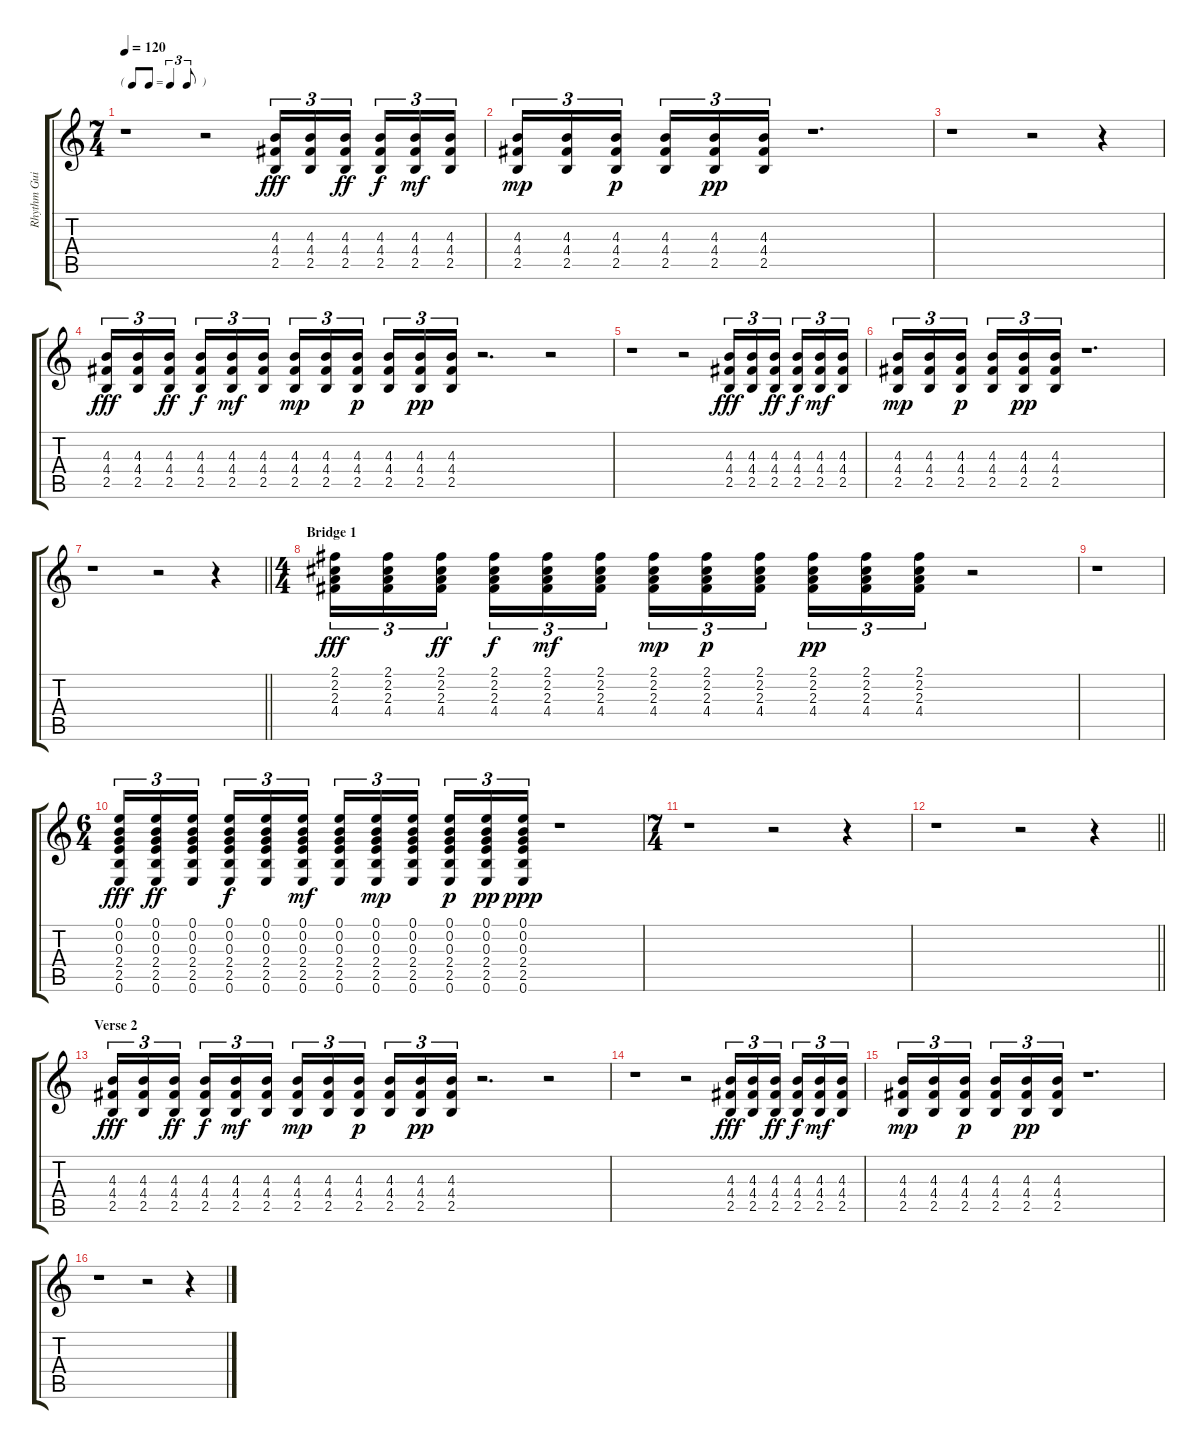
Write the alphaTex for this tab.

\track ("Rhythm Guitar I (Gilmour)" "Rhythm Gui") {instrument electricguitarclean}
\staff {score tabs}
\tuning (E4 B3 G3 D3 A2 E2) {hide}
\ts (7 4)
\tf triplet8th
\tempo 120
\clef g2
\ks c
r.1{dy pp} r.2 (4.3 4.4 2.5).16{tu (3 2) dy fff} (4.3 4.4 2.5).16{tu (3 2)} (4.3 4.4 2.5).16{tu (3 2) dy ff beam splitsecondary} (4.3 4.4 2.5).16{tu (3 2) dy f} (4.3 4.4 2.5).16{tu (3 2) dy mf} (4.3 4.4 2.5).16{tu (3 2)} |
(4.3 4.4 2.5).16{tu (3 2) dy mp} (4.3 4.4 2.5).16{tu (3 2)} (4.3 4.4 2.5).16{tu (3 2) dy p beam splitsecondary} (4.3 4.4 2.5).16{tu (3 2)} (4.3 4.4 2.5).16{tu (3 2) dy pp} (4.3 4.4 2.5).16{tu (3 2)} r.1{d} |
r.1 r.2 r.4 |
(4.3 4.4 2.5).16{tu (3 2) dy fff} (4.3 4.4 2.5).16{tu (3 2)} (4.3 4.4 2.5).16{tu (3 2) dy ff beam splitsecondary} (4.3 4.4 2.5).16{tu (3 2) dy f} (4.3 4.4 2.5).16{tu (3 2) dy mf} (4.3 4.4 2.5).16{tu (3 2)} (4.3 4.4 2.5).16{tu (3 2) dy mp} (4.3 4.4 2.5).16{tu (3 2)} (4.3 4.4 2.5).16{tu (3 2) dy p beam splitsecondary} (4.3 4.4 2.5).16{tu (3 2)} (4.3 4.4 2.5).16{tu (3 2) dy pp} (4.3 4.4 2.5).16{tu (3 2)} r.2{d} r.2 |
r.1 r.2 (4.3 4.4 2.5).16{tu (3 2) dy fff} (4.3 4.4 2.5).16{tu (3 2)} (4.3 4.4 2.5).16{tu (3 2) dy ff beam splitsecondary} (4.3 4.4 2.5).16{tu (3 2) dy f} (4.3 4.4 2.5).16{tu (3 2) dy mf} (4.3 4.4 2.5).16{tu (3 2)} |
(4.3 4.4 2.5).16{tu (3 2) dy mp} (4.3 4.4 2.5).16{tu (3 2)} (4.3 4.4 2.5).16{tu (3 2) dy p beam splitsecondary} (4.3 4.4 2.5).16{tu (3 2)} (4.3 4.4 2.5).16{tu (3 2) dy pp} (4.3 4.4 2.5).16{tu (3 2)} r.1{d} |
\barLineRight lightlight
r.1 r.2 r.4 |
\ts (4 4)
\section ("" "Bridge 1")
(2.1 2.2 2.3 4.4).16{tu (3 2) dy fff} (2.1 2.2 2.3 4.4).16{tu (3 2)} (2.1 2.2 2.3 4.4).16{tu (3 2) dy ff beam splitsecondary} (2.1 2.2 2.3 4.4).16{tu (3 2) dy f} (2.1 2.2 2.3 4.4).16{tu (3 2) dy mf} (2.1 2.2 2.3 4.4).16{tu (3 2)} (2.1 2.2 2.3 4.4).16{tu (3 2) dy mp} (2.1 2.2 2.3 4.4).16{tu (3 2) dy p} (2.1 2.2 2.3 4.4).16{tu (3 2) beam splitsecondary} (2.1 2.2 2.3 4.4).16{tu (3 2) dy pp} (2.1 2.2 2.3 4.4).16{tu (3 2)} (2.1 2.2 2.3 4.4).16{tu (3 2)} r.2 |
r.1 |
\ts (6 4)
(0.1 0.2 0.3 2.4 2.5 0.6).16{tu (3 2) dy fff} (0.1 0.2 0.3 2.4 2.5 0.6).16{tu (3 2) dy ff} (0.1 0.2 0.3 2.4 2.5 0.6).16{tu (3 2) beam splitsecondary} (0.1 0.2 0.3 2.4 2.5 0.6).16{tu (3 2) dy f} (0.1 0.2 0.3 2.4 2.5 0.6).16{tu (3 2)} (0.1 0.2 0.3 2.4 2.5 0.6).16{tu (3 2) dy mf beam splitsecondary} (0.1 0.2 0.3 2.4 2.5 0.6).16{tu (3 2)} (0.1 0.2 0.3 2.4 2.5 0.6).16{tu (3 2) dy mp} (0.1 0.2 0.3 2.4 2.5 0.6).16{tu (3 2) beam splitsecondary} (0.1 0.2 0.3 2.4 2.5 0.6).16{tu (3 2) dy p} (0.1 0.2 0.3 2.4 2.5 0.6).16{tu (3 2) dy pp} (0.1 0.2 0.3 2.4 2.5 0.6).16{tu (3 2) dy ppp} r.1 |
\ts (7 4)
r.1 r.2 r.4 |
\barLineRight lightlight
r.1 r.2 r.4 |
\section ("" "Verse 2")
(4.3 4.4 2.5).16{tu (3 2) dy fff} (4.3 4.4 2.5).16{tu (3 2)} (4.3 4.4 2.5).16{tu (3 2) dy ff beam splitsecondary} (4.3 4.4 2.5).16{tu (3 2) dy f} (4.3 4.4 2.5).16{tu (3 2) dy mf} (4.3 4.4 2.5).16{tu (3 2)} (4.3 4.4 2.5).16{tu (3 2) dy mp} (4.3 4.4 2.5).16{tu (3 2)} (4.3 4.4 2.5).16{tu (3 2) dy p beam splitsecondary} (4.3 4.4 2.5).16{tu (3 2)} (4.3 4.4 2.5).16{tu (3 2) dy pp} (4.3 4.4 2.5).16{tu (3 2)} r.2{d} r.2 |
r.1 r.2 (4.3 4.4 2.5).16{tu (3 2) dy fff} (4.3 4.4 2.5).16{tu (3 2)} (4.3 4.4 2.5).16{tu (3 2) dy ff beam splitsecondary} (4.3 4.4 2.5).16{tu (3 2) dy f} (4.3 4.4 2.5).16{tu (3 2) dy mf} (4.3 4.4 2.5).16{tu (3 2)} |
(4.3 4.4 2.5).16{tu (3 2) dy mp} (4.3 4.4 2.5).16{tu (3 2)} (4.3 4.4 2.5).16{tu (3 2) dy p beam splitsecondary} (4.3 4.4 2.5).16{tu (3 2)} (4.3 4.4 2.5).16{tu (3 2) dy pp} (4.3 4.4 2.5).16{tu (3 2)} r.1{d} |
r.1 r.2 r.4
